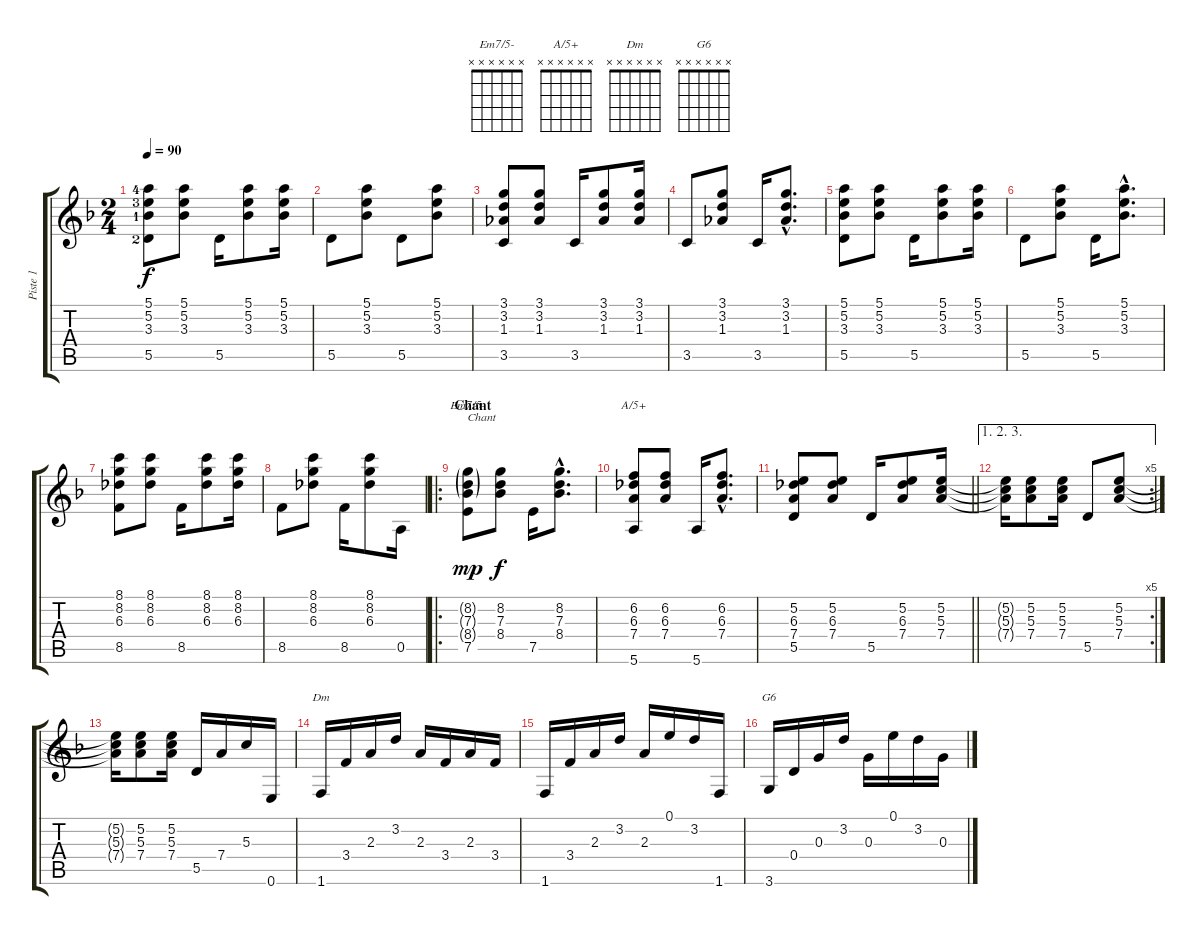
\track ("Piste 1" "Piste 1") {instrument acousticguitarnylon}
\staff {score tabs}
\tuning (E4 B3 G3 D3 A2 E2) {hide}
\chord ("Em7/5-" x x x x x x) {firstfret 0}
\chord ("A/5+" x x x x x x) {firstfret 0}
\chord ("Dm" x x x x x x) {firstfret 0}
\chord ("G6" x x x x x x) {firstfret 0}
\ts (2 4)
\tempo 90
\clef g2
\ks f
(5.1{lf 5} 5.2{lf 4} 3.3{lf 2} 5.5{lf 3}).8{dy f instrument acousticguitarnylon} (5.1 5.2 3.3).8 5.5.16 (5.1 5.2 3.3).8 (5.1 5.2 3.3).16 |
5.5.8 (5.1 5.2 3.3).8 5.5.8 (5.1 5.2 3.3).8 |
(3.1 3.2 1.3 3.5).8 (3.1 3.2 1.3).8 3.5.16 (3.1 3.2 1.3).8 (3.1 3.2 1.3).16 |
3.5.8 (3.1 3.2 1.3).8 3.5.16 (3.1{hac} 3.2{hac} 1.3{hac}).8{d} |
(5.1 5.2 3.3 5.5).8 (5.1 5.2 3.3).8 5.5.16 (5.1 5.2 3.3).8 (5.1 5.2 3.3).16 |
5.5.8 (5.1 5.2 3.3).8 5.5.16 (5.1{hac} 5.2{hac} 3.3{hac}).8{d} |
(8.1 8.2 6.3 8.5).8 (8.1 8.2 6.3).8 8.5.16 (8.1 8.2 6.3).8 (8.1 8.2 6.3).16 |
8.5.8 (8.1 8.2 6.3).8 8.5.16 (8.1 8.2 6.3).8 0.5.16 |
\ro
\section ("" "Chant")
(8.2{g} 7.3{g} 8.4{g} 7.5).8{ch "Em7/5-" txt "Chant" dy mp} (8.2 7.3 8.4).8{dy f} 7.5.16 (8.2{hac} 7.3{hac} 8.4{hac}).8{d} |
(6.2 6.3 7.4 5.6).8{ch "A/5+"} (6.2 6.3 7.4).8 5.6.16 (6.2{hac} 6.3{hac} 7.4{hac}).8{d} |
\barLineRight lightlight
(5.2 6.3 7.4 5.5).8 (5.2 6.3 7.4).8 5.5.16 (5.2 6.3 7.4).8 (5.2 5.3 7.4).16 |
\ae (1 2 3)
\rc 5
(5.2{t} 5.3{t} 7.4{t}).16 (5.2 5.3 7.4).8 (5.2 5.3 7.4).16 5.5.8 (5.2 5.3 7.4).8 |
(5.2{t} 5.3{t} 7.4{t}).16 (5.2 5.3 7.4).8 (5.2 5.3 7.4).16 5.5.16 7.4.16 5.3.16 0.6.16 |
1.6.16{ch "Dm"} 3.4.16 2.3.16 3.2.16 2.3.16 3.4.16 2.3.16 3.4.16 |
1.6.16 3.4.16 2.3.16 3.2.16 2.3.16 0.1.16 3.2.16 1.6.16 |
3.6.16{ch "G6"} 0.4.16 0.3.16 3.2.16 0.3.16 0.1.16 3.2.16 0.3.16
